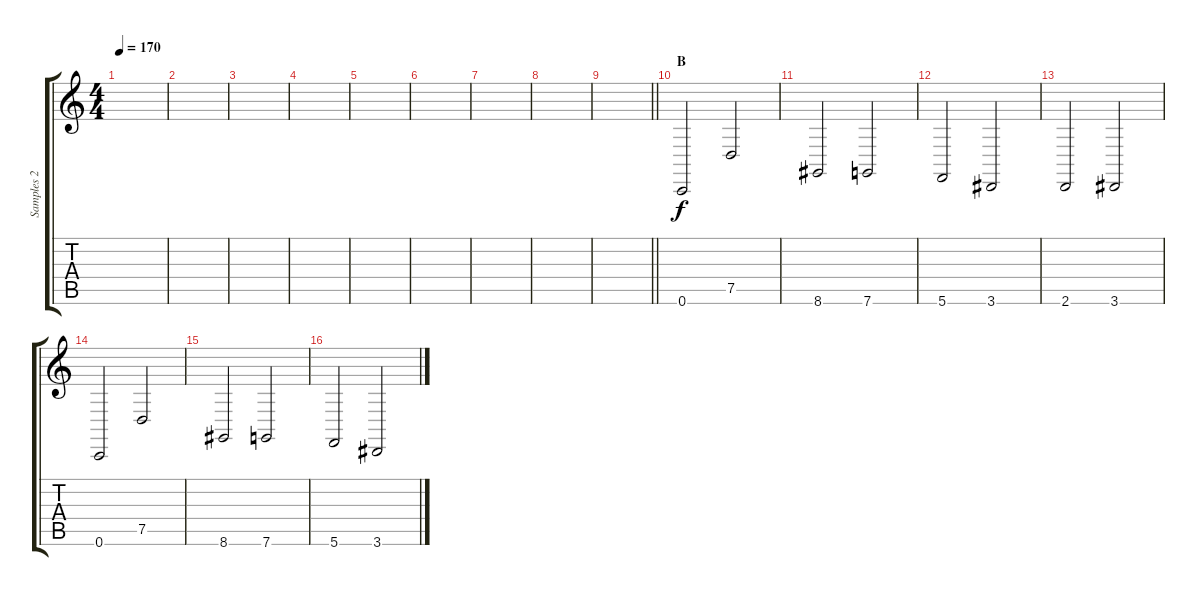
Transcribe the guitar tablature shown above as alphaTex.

\track ("Samples 2" "Samples 2") {instrument rockorgan}
\staff {score tabs}
\tuning (D4 A3 F3 C3 G2 C2) {hide}
\ts (4 4)
\tempo 170
\clef g2
\ks c
|
|
|
|
|
|
|
|
\barLineRight lightlight
|
\section ("" "B")
0.6.2 7.5.2 |
8.6.2 7.6.2 |
5.6.2 3.6.2 |
2.6.2 3.6.2 |
0.6.2 7.5.2 |
8.6.2 7.6.2 |
5.6.2 3.6.2
